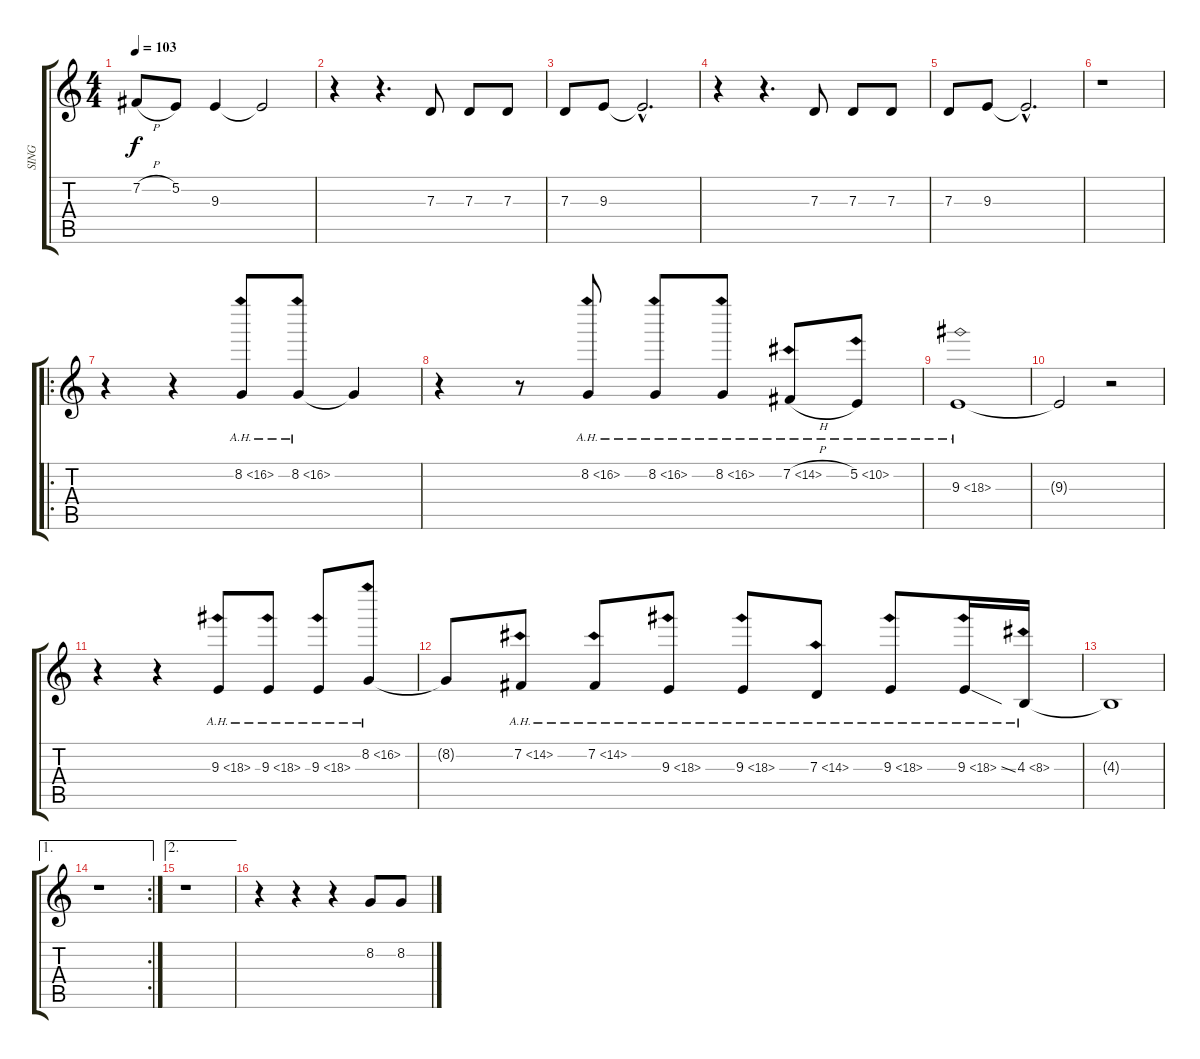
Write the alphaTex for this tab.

\track ("SING" "SING") {instrument panflute}
\staff {score tabs}
\tuning (E4 B3 G3 D3 A2 E2) {hide}
\ts (4 4)
\tempo 103
\clef g2
\ks c
7.2{h}.8{dy f} 5.2.8 9.3.4 9.3{t}.2 |
r.4 r.4{d} 7.3.8 7.3.8 7.3.8 |
7.3.8 9.3.8 9.3{hac t}.2{d} |
r.4 r.4{d} 7.3.8 7.3.8 7.3.8 |
7.3.8 9.3.8 9.3{hac t}.2{d} |
r.1 |
\ro
r.4 r.4 8.2{ah 8}.8 8.2{ah 8}.8 8.2{t}.4 |
r.4 r.8 8.2{ah 8}.8 8.2{ah 8}.8 8.2{ah 8}.8 7.2{ah 7 h}.8 5.2{ah 5}.8 |
9.3{ah 9}.1 |
9.3{t}.2 r.2 |
r.4 r.4 9.3{ah 9}.8 9.3{ah 9}.8 9.3{ah 9}.8 8.2{ah 8}.8 |
8.2{t}.8 7.2{ah 7}.8 7.2{ah 7}.8 9.3{ah 9}.8 9.3{ah 9}.8 7.3{ah 7}.8 9.3{ah 9}.8 9.3{ah 9 ss}.16 4.3{ah 4}.16 |
4.3{t}.1 |
\ae 1
\rc 2
r.1 |
\ae 2
r.1 |
r.4 r.4 r.4 8.2.8 8.2.8
